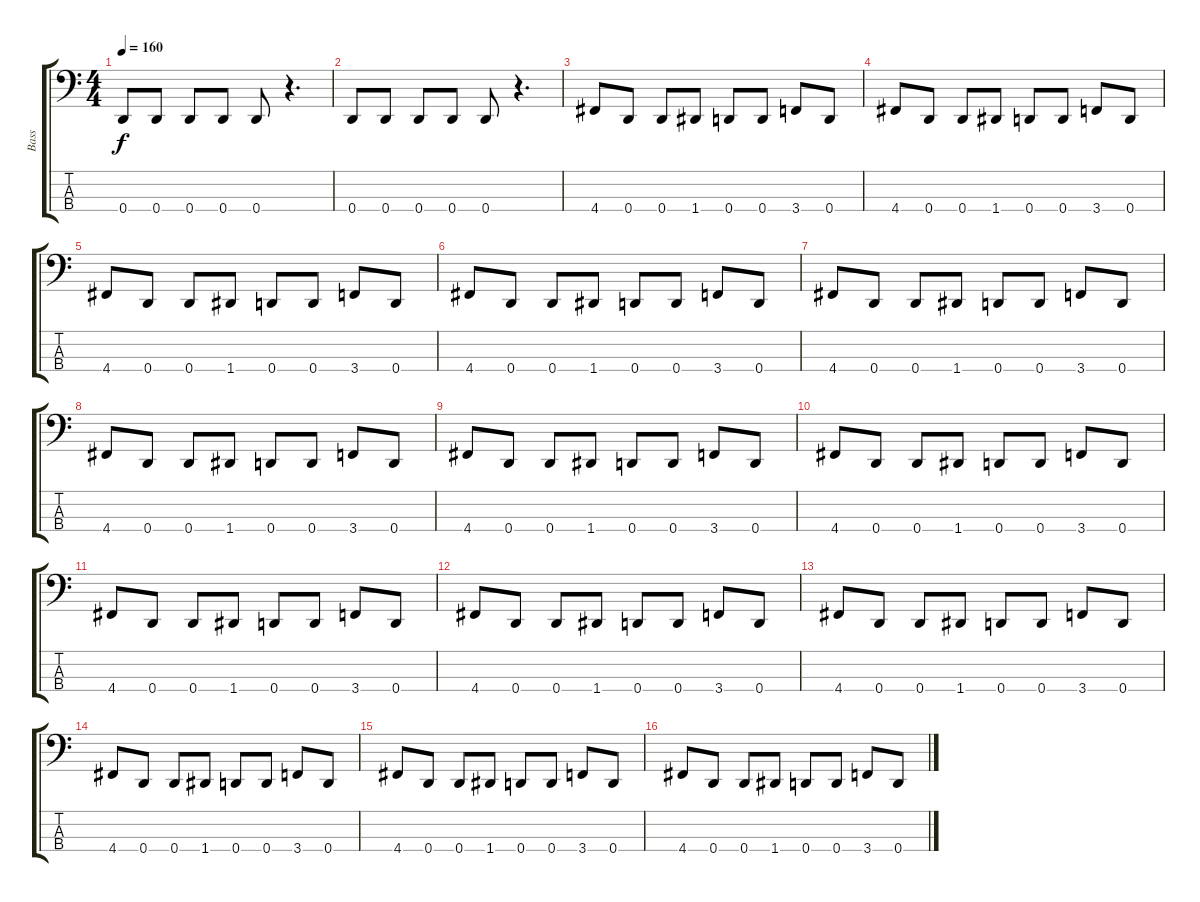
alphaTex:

\track ("Bass" "Bass") {instrument electricbassfinger}
\staff {score tabs}
\tuning (F2 C2 G1 D1) {hide}
\ts (4 4)
\tempo 160
\clef f4
\ks c
0.4.8{dy f} 0.4.8 0.4.8 0.4.8 0.4.8 r.4{d} |
0.4.8 0.4.8 0.4.8 0.4.8 0.4.8 r.4{d} |
4.4.8 0.4.8 0.4.8 1.4.8 0.4.8 0.4.8 3.4.8 0.4.8 |
4.4.8 0.4.8 0.4.8 1.4.8 0.4.8 0.4.8 3.4.8 0.4.8 |
4.4.8 0.4.8 0.4.8 1.4.8 0.4.8 0.4.8 3.4.8 0.4.8 |
4.4.8 0.4.8 0.4.8 1.4.8 0.4.8 0.4.8 3.4.8 0.4.8 |
4.4.8 0.4.8 0.4.8 1.4.8 0.4.8 0.4.8 3.4.8 0.4.8 |
4.4.8 0.4.8 0.4.8 1.4.8 0.4.8 0.4.8 3.4.8 0.4.8 |
4.4.8 0.4.8 0.4.8 1.4.8 0.4.8 0.4.8 3.4.8 0.4.8 |
4.4.8 0.4.8 0.4.8 1.4.8 0.4.8 0.4.8 3.4.8 0.4.8 |
4.4.8 0.4.8 0.4.8 1.4.8 0.4.8 0.4.8 3.4.8 0.4.8 |
4.4.8 0.4.8 0.4.8 1.4.8 0.4.8 0.4.8 3.4.8 0.4.8 |
4.4.8 0.4.8 0.4.8 1.4.8 0.4.8 0.4.8 3.4.8 0.4.8 |
4.4.8 0.4.8 0.4.8 1.4.8 0.4.8 0.4.8 3.4.8 0.4.8 |
4.4.8 0.4.8 0.4.8 1.4.8 0.4.8 0.4.8 3.4.8 0.4.8 |
4.4.8 0.4.8 0.4.8 1.4.8 0.4.8 0.4.8 3.4.8 0.4.8
